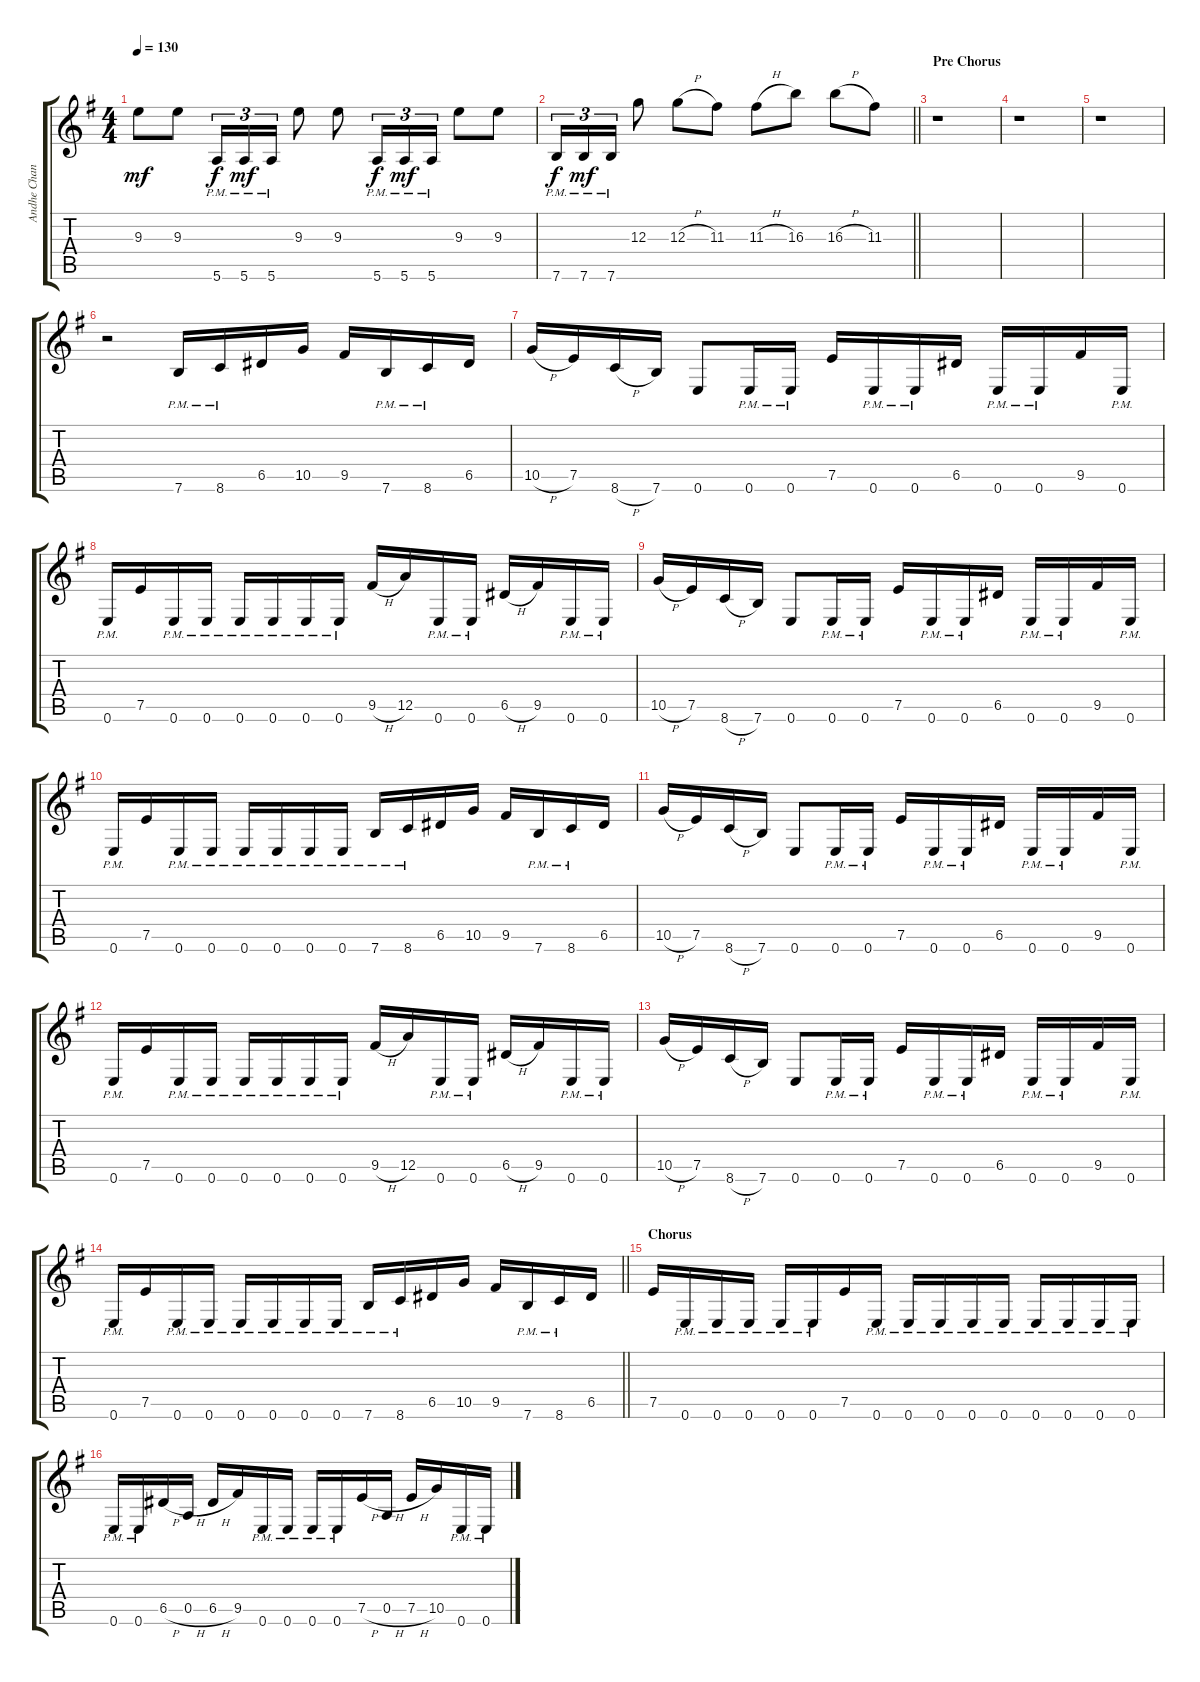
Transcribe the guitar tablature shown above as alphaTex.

\track ("Andhe Chandler (guitar)" "Andhe Chan") {instrument distortionguitar}
\staff {score tabs}
\tuning (E4 B3 G3 D3 A2 E2) {hide}
\ts (4 4)
\tempo 130
\clef g2
\ks eminor
9.3.8{dy mf} 9.3.8 5.6{pm}.16{tu (3 2) dy f} 5.6{pm}.16{tu (3 2) dy mf} 5.6{pm}.16{tu (3 2)} 9.3.8 9.3.8 5.6{pm}.16{tu (3 2) dy f} 5.6{pm}.16{tu (3 2) dy mf} 5.6{pm}.16{tu (3 2)} 9.3.8 9.3.8 |
\barLineRight lightlight
7.6{pm}.16{tu (3 2) dy f} 7.6{pm}.16{tu (3 2) dy mf} 7.6{pm}.16{tu (3 2)} 12.3.8 12.3{h}.8 11.3.8 11.3{h}.8 16.3.8 16.3{h}.8 11.3.8 |
\section ("" "Pre Chorus")
r.1 |
r.1 |
r.1 |
r.2 7.6{pm}.16 8.6{pm}.16 6.5.16 10.5.16 9.5.16 7.6{pm}.16 8.6{pm}.16 6.5.16 |
10.5{h}.16 7.5.16 8.6{h}.16 7.6.16 0.6.8 0.6{pm}.16 0.6{pm}.16 7.5.16 0.6{pm}.16 0.6{pm}.16 6.5.16 0.6{pm}.16 0.6{pm}.16 9.5.16 0.6{pm}.16 |
0.6{pm}.16 7.5.16 0.6{pm}.16 0.6{pm}.16 0.6{pm}.16 0.6{pm}.16 0.6{pm}.16 0.6{pm}.16 9.5{h}.16 12.5.16 0.6{pm}.16 0.6{pm}.16 6.5{h}.16 9.5.16 0.6{pm}.16 0.6{pm}.16 |
10.5{h}.16 7.5.16 8.6{h}.16 7.6.16 0.6.8 0.6{pm}.16 0.6{pm}.16 7.5.16 0.6{pm}.16 0.6{pm}.16 6.5.16 0.6{pm}.16 0.6{pm}.16 9.5.16 0.6{pm}.16 |
0.6{pm}.16 7.5.16 0.6{pm}.16 0.6{pm}.16 0.6{pm}.16 0.6{pm}.16 0.6{pm}.16 0.6{pm}.16 7.6{pm}.16 8.6{pm}.16 6.5.16 10.5.16 9.5.16 7.6{pm}.16 8.6{pm}.16 6.5.16 |
10.5{h}.16 7.5.16 8.6{h}.16 7.6.16 0.6.8 0.6{pm}.16 0.6{pm}.16 7.5.16 0.6{pm}.16 0.6{pm}.16 6.5.16 0.6{pm}.16 0.6{pm}.16 9.5.16 0.6{pm}.16 |
0.6{pm}.16 7.5.16 0.6{pm}.16 0.6{pm}.16 0.6{pm}.16 0.6{pm}.16 0.6{pm}.16 0.6{pm}.16 9.5{h}.16 12.5.16 0.6{pm}.16 0.6{pm}.16 6.5{h}.16 9.5.16 0.6{pm}.16 0.6{pm}.16 |
10.5{h}.16 7.5.16 8.6{h}.16 7.6.16 0.6.8 0.6{pm}.16 0.6{pm}.16 7.5.16 0.6{pm}.16 0.6{pm}.16 6.5.16 0.6{pm}.16 0.6{pm}.16 9.5.16 0.6{pm}.16 |
\barLineRight lightlight
0.6{pm}.16 7.5.16 0.6{pm}.16 0.6{pm}.16 0.6{pm}.16 0.6{pm}.16 0.6{pm}.16 0.6{pm}.16 7.6{pm}.16 8.6{pm}.16 6.5.16 10.5.16 9.5.16 7.6{pm}.16 8.6{pm}.16 6.5.16 |
\section ("" "Chorus")
7.5.16 0.6{pm}.16 0.6{pm}.16 0.6{pm}.16 0.6{pm}.16 0.6{pm}.16 7.5.16 0.6{pm}.16 0.6{pm}.16 0.6{pm}.16 0.6{pm}.16 0.6{pm}.16 0.6{pm}.16 0.6{pm}.16 0.6{pm}.16 0.6{pm}.16 |
0.6{pm}.16 0.6{pm}.16 6.5{h}.16 0.5{h}.16 6.5{h}.16 9.5.16 0.6{pm}.16 0.6{pm}.16 0.6{pm}.16 0.6{pm}.16 7.5{h}.16 0.5{h}.16 7.5{h}.16 10.5.16 0.6{pm}.16 0.6{pm}.16
